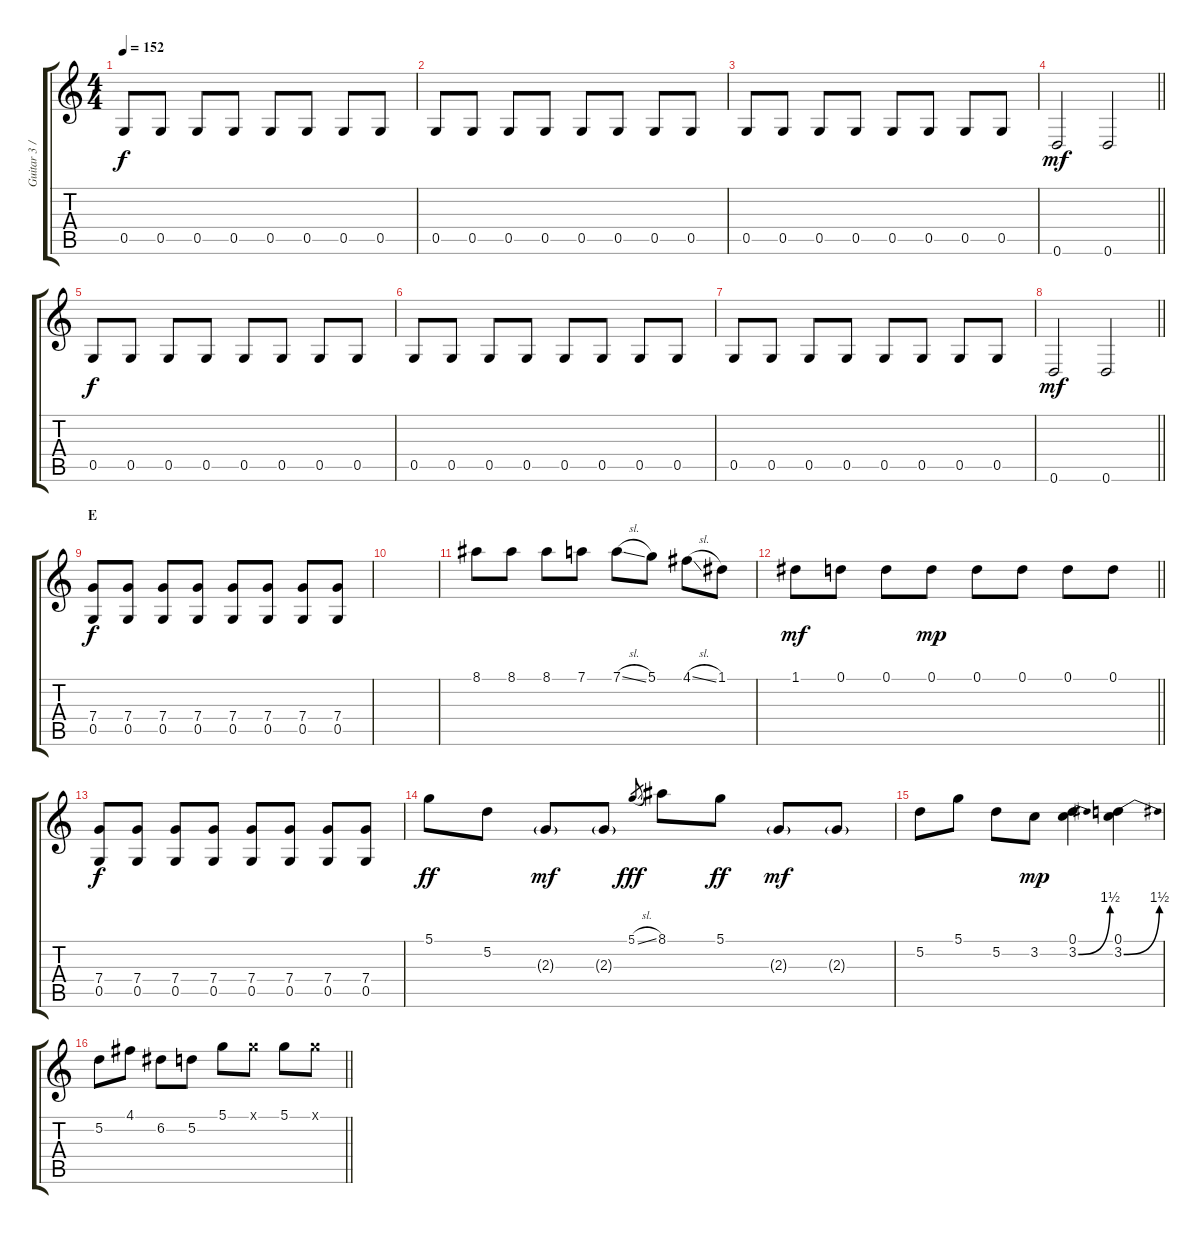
\track ("Guitar 3 / Strings" "Guitar 3 /") {instrument overdrivenguitar}
\staff {score tabs}
\tuning (D4 A3 F3 C3 G2 D2) {hide}
\ts (4 4)
\section ("" "")
\tempo 152
\clef g2
\ks c
0.5.8{dy f} 0.5.8 0.5.8 0.5.8 0.5.8 0.5.8 0.5.8 0.5.8 |
0.5.8 0.5.8 0.5.8 0.5.8 0.5.8 0.5.8 0.5.8 0.5.8 |
0.5.8 0.5.8 0.5.8 0.5.8 0.5.8 0.5.8 0.5.8 0.5.8 |
\barLineRight lightlight
0.6.2{dy mf} 0.6.2 |
\section ("" "")
0.5.8{dy f} 0.5.8 0.5.8 0.5.8 0.5.8 0.5.8 0.5.8 0.5.8 |
0.5.8 0.5.8 0.5.8 0.5.8 0.5.8 0.5.8 0.5.8 0.5.8 |
0.5.8 0.5.8 0.5.8 0.5.8 0.5.8 0.5.8 0.5.8 0.5.8 |
\barLineRight lightlight
0.6.2{dy mf} 0.6.2 |
\section ("" "E")
(7.4 0.5).8{dy f} (7.4 0.5).8 (7.4 0.5).8 (7.4 0.5).8 (7.4 0.5).8 (7.4 0.5).8 (7.4 0.5).8 (7.4 0.5).8 |
|
8.1.8 8.1.8 8.1.8 7.1.8 7.1{sl}.8 5.1.8 4.1{sl}.8 1.1.8 |
\barLineRight lightlight
1.1.8{dy mf} 0.1.8 0.1.8 0.1.8{dy mp} 0.1.8 0.1.8 0.1.8 0.1.8 |
\section ("" "")
(7.4 0.5).8{dy f} (7.4 0.5).8 (7.4 0.5).8 (7.4 0.5).8 (7.4 0.5).8 (7.4 0.5).8 (7.4 0.5).8 (7.4 0.5).8 |
5.1.8{dy ff} 5.2.8 2.3{g}.8{dy mf} 2.3{g}.8 5.1{sl}.8{gr dy fff} 8.1.8 5.1.8{dy ff} 2.3{g}.8{dy mf} 2.3{g}.8 |
5.2.8 5.1.8 5.2.8 3.2.8{dy mp} (0.1 3.2{be (bend 0 0 60 6)}).4 (0.1 3.2{be (bend 0 0 60 6)}).4 |
\barLineRight lightlight
5.2.8 4.1.8 6.2.8 5.2.8 5.1.8 5.1{x}.8 5.1.8 5.1{x}.8
